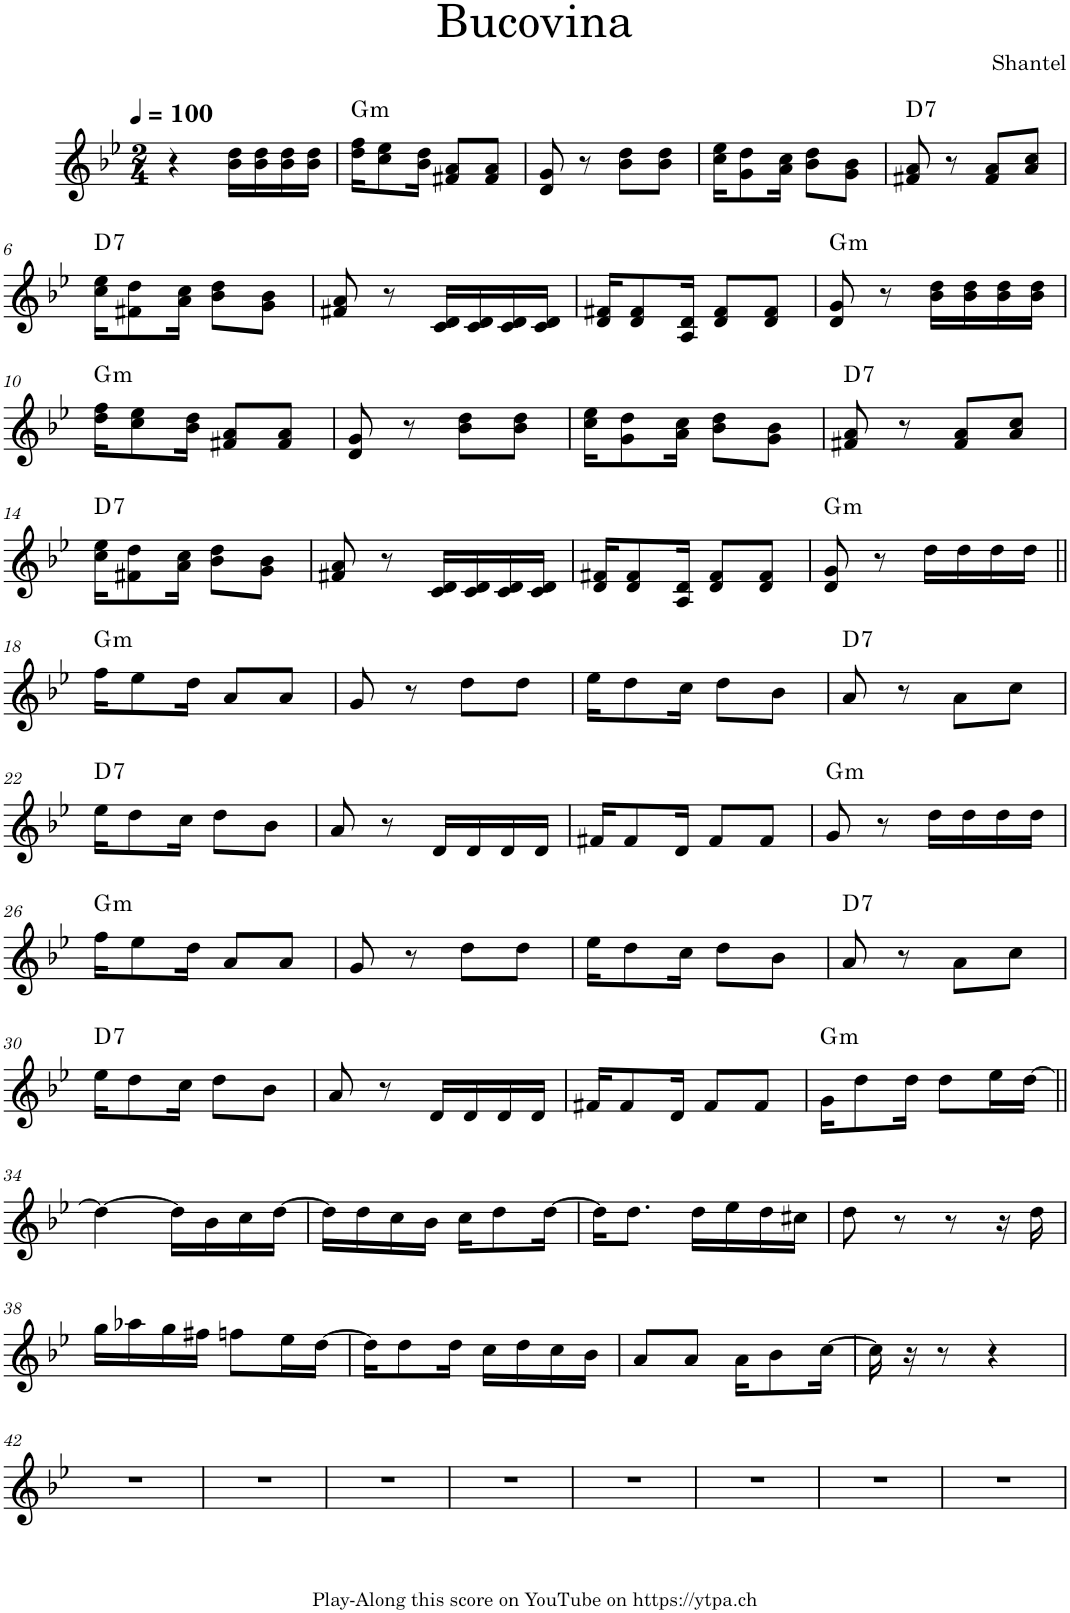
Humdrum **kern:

**kern	**harte
*part1	*part1
*staff1	*
*I"Piano	*
*I'Pno.	*
*clefG2	*
*k[b-e-]	*
*M2/4	*
*MM100	*
=1	=1
4r	.
16b-\ 16dd\LL	.
16b-\ 16dd\	.
16b-\ 16dd\	.
16b-\ 16dd\JJ	.
=2	=2
!	!LO:H:kt=m
16dd\ 16ff\KL	G:min
8cc\ 8ee-\	.
16b-\ 16dd\Jk	.
8f#X/ 8a/L	.
8f#/ 8a/J	.
=3	=3
8d/ 8g/	.
8r	.
8b-\ 8dd\L	.
8b-\ 8dd\J	.
=4	=4
16cc\ 16ee-\KL	.
8g\ 8dd\	.
16a\ 16cc\Jk	.
8b-\ 8dd\L	.
8g\ 8b-\J	.
=5	=5
!	!LO:H:kt=7
8f#X/ 8a/	D:7
8r	.
8f#/ 8a/L	.
8a/ 8cc/J	.
!!LO:LB:g=z
=6	=6
!	!LO:H:kt=7
16cc\ 16ee-\KL	D:7
8f#X\ 8dd\	.
16a\ 16cc\Jk	.
8b-\ 8dd\L	.
8g\ 8b-\J	.
=7	=7
8f#X/ 8a/	.
8r	.
16c/ 16d/LL	.
16c/ 16d/	.
16c/ 16d/	.
16c/ 16d/JJ	.
=8	=8
16d/ 16f#X/KL	.
8d/ 8f#/	.
16A/ 16d/Jk	.
8d/ 8f#/L	.
8d/ 8f#/J	.
=9	=9
!	!LO:H:kt=m
8d/ 8g/	G:min
8r	.
16b-\ 16dd\LL	.
16b-\ 16dd\	.
16b-\ 16dd\	.
16b-\ 16dd\JJ	.
!!LO:LB:g=z
=10	=10
!	!LO:H:kt=m
16dd\ 16ff\KL	G:min
8cc\ 8ee-\	.
16b-\ 16dd\Jk	.
8f#X/ 8a/L	.
8f#/ 8a/J	.
=11	=11
8d/ 8g/	.
8r	.
8b-\ 8dd\L	.
8b-\ 8dd\J	.
=12	=12
16cc\ 16ee-\KL	.
8g\ 8dd\	.
16a\ 16cc\Jk	.
8b-\ 8dd\L	.
8g\ 8b-\J	.
=13	=13
!	!LO:H:kt=7
8f#X/ 8a/	D:7
8r	.
8f#/ 8a/L	.
8a/ 8cc/J	.
!!LO:LB:g=z
=14	=14
!	!LO:H:kt=7
16cc\ 16ee-\KL	D:7
8f#X\ 8dd\	.
16a\ 16cc\Jk	.
8b-\ 8dd\L	.
8g\ 8b-\J	.
=15	=15
8f#X/ 8a/	.
8r	.
16c/ 16d/LL	.
16c/ 16d/	.
16c/ 16d/	.
16c/ 16d/JJ	.
=16	=16
16d/ 16f#X/KL	.
8d/ 8f#/	.
16A/ 16d/Jk	.
8d/ 8f#/L	.
8d/ 8f#/J	.
=17	=17
!	!LO:H:kt=m
8d/ 8g/	G:min
8r	.
16dd\LL	.
16dd\	.
16dd\	.
16dd\JJ	.
!!LO:LB:g=z
=18||	=18||
!	!LO:H:kt=m
16ff\KL	G:min
8ee-\	.
16dd\Jk	.
8a/L	.
8a/J	.
=19	=19
8g/	.
8r	.
8dd\L	.
8dd\J	.
=20	=20
16ee-\KL	.
8dd\	.
16cc\Jk	.
8dd\L	.
8b-\J	.
=21	=21
!	!LO:H:kt=7
8a/	D:7
8r	.
8a\L	.
8cc\J	.
!!LO:LB:g=z
=22	=22
!	!LO:H:kt=7
16ee-\KL	D:7
8dd\	.
16cc\Jk	.
8dd\L	.
8b-\J	.
=23	=23
8a/	.
8r	.
16d/LL	.
16d/	.
16d/	.
16d/JJ	.
=24	=24
16f#X/KL	.
8f#/	.
16d/Jk	.
8f#/L	.
8f#/J	.
=25	=25
!	!LO:H:kt=m
8g/	G:min
8r	.
16dd\LL	.
16dd\	.
16dd\	.
16dd\JJ	.
!!LO:LB:g=z
=26	=26
!	!LO:H:kt=m
16ff\KL	G:min
8ee-\	.
16dd\Jk	.
8a/L	.
8a/J	.
=27	=27
8g/	.
8r	.
8dd\L	.
8dd\J	.
=28	=28
16ee-\KL	.
8dd\	.
16cc\Jk	.
8dd\L	.
8b-\J	.
=29	=29
!	!LO:H:kt=7
8a/	D:7
8r	.
8a\L	.
8cc\J	.
!!LO:LB:g=z
=30	=30
!	!LO:H:kt=7
16ee-\KL	D:7
8dd\	.
16cc\Jk	.
8dd\L	.
8b-\J	.
=31	=31
8a/	.
8r	.
16d/LL	.
16d/	.
16d/	.
16d/JJ	.
=32	=32
16f#X/KL	.
8f#/	.
16d/Jk	.
8f#/L	.
8f#/J	.
=33	=33
!	!LO:H:kt=m
16g\KL	G:min
8dd\	.
16dd\Jk	.
8dd\L	.
16ee-\L	.
[16dd\JJ	.
!!LO:LB:g=z
=34||	=34||
4dd\_	.
16dd\LL]	.
16b-\	.
16cc\	.
[16dd\JJ	.
=35	=35
16dd\LL]	.
16dd\	.
16cc\	.
16b-\JJ	.
16cc\KL	.
8dd\	.
[16dd\Jk	.
=36	=36
16dd\KL]	.
8.dd\J	.
16dd\LL	.
16ee-\	.
16dd\	.
16cc#X\JJ	.
=37	=37
8dd\	.
8r	.
8r	.
16r	.
16dd\	.
!!LO:LB:g=z
=38	=38
16gg\LL	.
16aa-X\	.
16gg\	.
16ff#X\JJ	.
8ffn\L	.
16ee-\L	.
[16dd\JJ	.
=39	=39
16dd\KL]	.
8dd\	.
16dd\Jk	.
16cc\LL	.
16dd\	.
16cc\	.
16b-\JJ	.
=40	=40
8a/L	.
8a/J	.
16a\KL	.
8b-\	.
[16cc\Jk	.
=41	=41
16cc\]	.
16r	.
8r	.
4r	.
!!LO:LB:g=z
=42	=42
2r	.
=43	=43
2r	.
=44	=44
2r	.
=45	=45
2r	.
=46	=46
2r	.
=47	=47
2r	.
=48	=48
2r	.
=49	=49
2r	.
=	=
*-	*-
